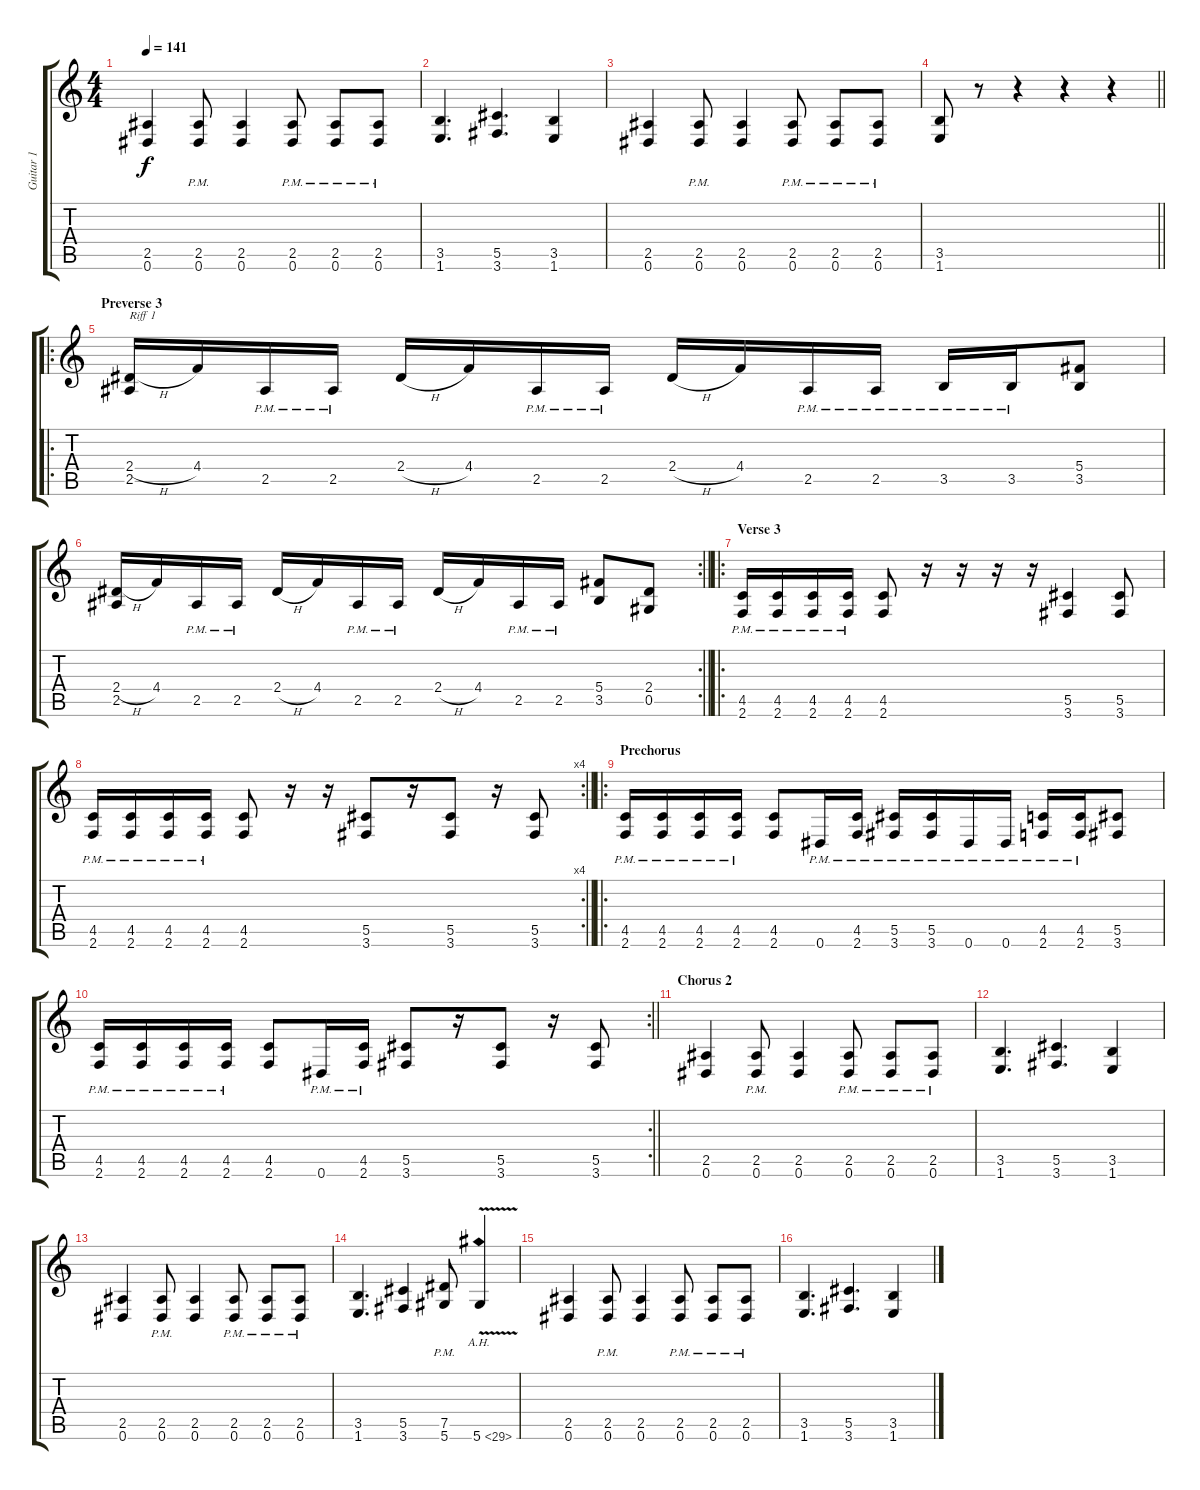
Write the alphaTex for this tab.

\track ("Guitar 1" "Guitar 1") {instrument distortionguitar}
\staff {score tabs}
\tuning (Eb4 Bb3 Gb3 Db3 Ab2 Eb2) {hide}
\ts (4 4)
\tempo 141
\clef g2
\ks c
(2.5 0.6).4{dy f} (2.5{pm} 0.6{pm}).8 (2.5 0.6).4 (2.5{pm} 0.6{pm}).8 (2.5{pm} 0.6{pm}).8 (2.5{pm} 0.6{pm}).8 |
(3.5 1.6).4{d} (5.5 3.6).4{d} (3.5 1.6).4 |
(2.5 0.6).4 (2.5{pm} 0.6{pm}).8 (2.5 0.6).4 (2.5{pm} 0.6{pm}).8 (2.5{pm} 0.6{pm}).8 (2.5{pm} 0.6{pm}).8 |
\barLineRight lightlight
(3.5 1.6).8 r.8 r.4 r.4 r.4 |
\ro
\section ("" "Preverse 3")
(2.4{h} 2.5).16{txt "Riff 1"} 4.4.16 2.5{pm}.16 2.5{pm}.16 2.4{h}.16 4.4.16 2.5{pm}.16 2.5{pm}.16 2.4{h}.16 4.4.16 2.5{pm}.16 2.5{pm}.16 3.5{pm}.16 3.5{pm}.16 (5.4 3.5).8 |
\rc 2
\barLineRight lightlight
(2.4{h} 2.5).16 4.4.16 2.5{pm}.16 2.5{pm}.16 2.4{h}.16 4.4.16 2.5{pm}.16 2.5{pm}.16 2.4{h}.16 4.4.16 2.5{pm}.16 2.5{pm}.16 (5.4 3.5).8 (2.4 0.5).8 |
\ro
\section ("" "Verse 3")
(4.5{pm} 2.6{pm}).16 (4.5{pm} 2.6{pm}).16 (4.5{pm} 2.6{pm}).16 (4.5{pm} 2.6{pm}).16 (4.5 2.6).8 r.16 r.16 r.16 r.16 (5.5 3.6).4 (5.5 3.6).8 |
\rc 4
\barLineRight lightlight
(4.5{pm} 2.6{pm}).16 (4.5{pm} 2.6{pm}).16 (4.5{pm} 2.6{pm}).16 (4.5{pm} 2.6{pm}).16 (4.5 2.6).8 r.16 r.16 (5.5 3.6).8 r.16 (5.5 3.6).8 r.16 (5.5 3.6).8 |
\ro
\section ("" "Prechorus")
(4.5{pm} 2.6{pm}).16 (4.5{pm} 2.6{pm}).16 (4.5{pm} 2.6{pm}).16 (4.5{pm} 2.6{pm}).16 (4.5 2.6).8 0.6{pm}.16 (4.5{pm} 2.6{pm}).16 (5.5{pm} 3.6{pm}).16 (5.5{pm} 3.6{pm}).16 0.6{pm}.16 0.6{pm}.16 (4.5{pm} 2.6{pm}).16 (4.5{pm} 2.6{pm}).16 (5.5 3.6).8 |
\rc 2
\barLineRight lightlight
(4.5{pm} 2.6{pm}).16 (4.5{pm} 2.6{pm}).16 (4.5{pm} 2.6{pm}).16 (4.5{pm} 2.6{pm}).16 (4.5 2.6).8 0.6{pm}.16 (4.5{pm} 2.6{pm}).16 (5.5 3.6).8 r.16 (5.5 3.6).8 r.16 (5.5 3.6).8 |
\section ("" "Chorus 2")
(2.5 0.6).4 (2.5{pm} 0.6{pm}).8 (2.5 0.6).4 (2.5{pm} 0.6{pm}).8 (2.5{pm} 0.6{pm}).8 (2.5{pm} 0.6{pm}).8 |
(3.5 1.6).4{d} (5.5 3.6).4{d} (3.5 1.6).4 |
(2.5 0.6).4 (2.5{pm} 0.6{pm}).8 (2.5 0.6).4 (2.5{pm} 0.6{pm}).8 (2.5{pm} 0.6{pm}).8 (2.5{pm} 0.6{pm}).8 |
(3.5 1.6).4{d} (5.5 3.6).4 (7.5{pm} 5.6{pm}).8 5.6{ah 24 v}.4 |
(2.5 0.6).4 (2.5{pm} 0.6).8 (2.5 0.6).4 (2.5 0.6{pm}).8 (2.5{pm} 0.6).8 (2.5{pm} 0.6).8 |
(3.5 1.6).4{d} (5.5 3.6).4{d} (3.5 1.6).4
